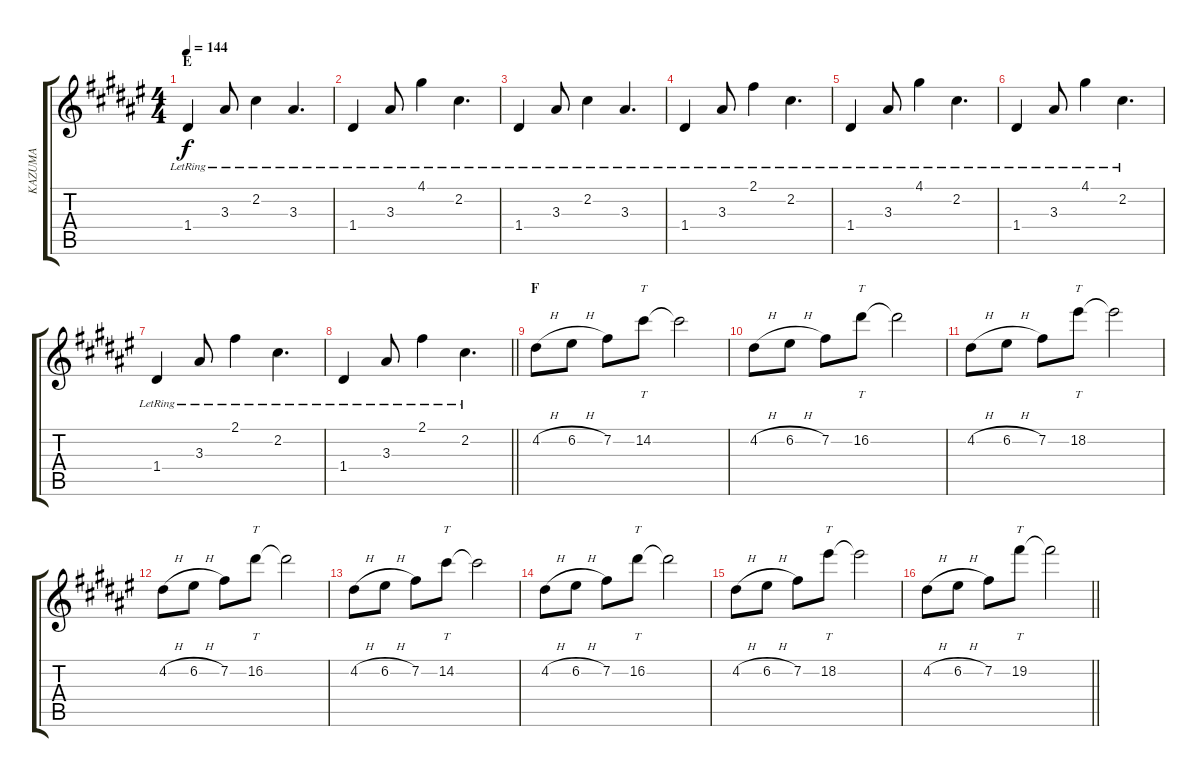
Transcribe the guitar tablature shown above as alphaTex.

\track ("KAZUMA" "KAZUMA") {instrument electricguitarclean}
\staff {score tabs}
\tuning (E4 B3 G3 D3 A2 E2) {hide}
\ts (4 4)
\section ("" "E")
\tempo 144
\clef g2
\ks d#minor
1.4{lr}.4{dy f} 3.3{lr}.8 2.2{lr}.4 3.3{lr}.4{d} |
1.4{lr}.4 3.3{lr}.8 4.1{lr}.4 2.2{lr}.4{d} |
1.4{lr}.4{volume 13 balance 14} 3.3{lr}.8 2.2{lr}.4 3.3{lr}.4{d} |
1.4{lr}.4 3.3{lr}.8 2.1{lr}.4 2.2{lr}.4{d} |
1.4{lr}.4 3.3{lr}.8 4.1{lr}.4 2.2{lr}.4{d} |
1.4{lr}.4 3.3{lr}.8 4.1{lr}.4 2.2{lr}.4{d} |
1.4{lr}.4 3.3{lr}.8 2.1{lr}.4 2.2{lr}.4{d} |
\barLineRight lightlight
1.4{lr}.4 3.3{lr}.8 2.1{lr}.4 2.2{lr}.4{d} |
\section ("" "F")
4.2{h}.8{instrument overdrivenguitar} 6.2{h}.8 7.2.8 14.2.8{tt} 14.2{t}.2 |
4.2{h}.8 6.2{h}.8 7.2.8 16.2.8{tt} 16.2{t}.2 |
4.2{h}.8 6.2{h}.8 7.2.8 18.2.8{tt} 18.2{t}.2 |
4.2{h}.8 6.2{h}.8 7.2.8 16.2.8{tt} 16.2{t}.2 |
4.2{h}.8 6.2{h}.8 7.2.8 14.2.8{tt} 14.2{t}.2 |
4.2{h}.8 6.2{h}.8 7.2.8 16.2.8{tt} 16.2{t}.2 |
4.2{h}.8 6.2{h}.8 7.2.8 18.2.8{tt} 18.2{t}.2 |
\barLineRight lightlight
4.2{h}.8 6.2{h}.8 7.2.8 19.2.8{tt} 19.2{t}.2
